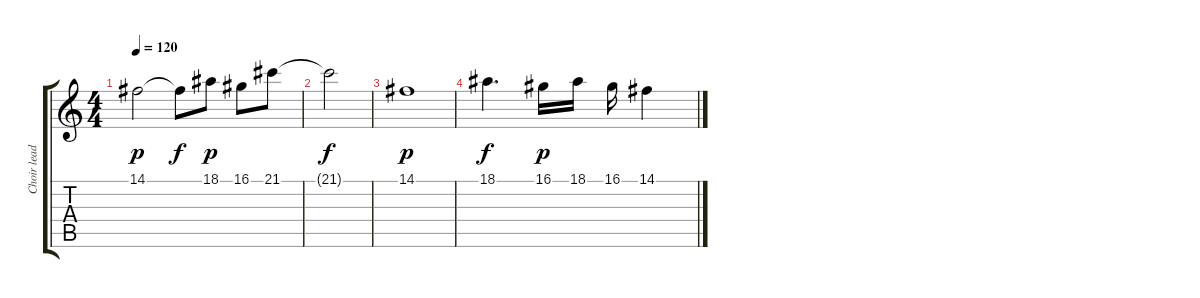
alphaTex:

\track ("Choir lead" "Choir lead") {instrument choiraahs}
\staff {score tabs}
\tuning (E4 B3 G3 D3 A2 E2) {hide}
\ts (4 4)
\tempo 120
\clef g2
\ks c
14.1.2{dy p} 14.1{t}.8{dy f} 18.1.8{dy p} 16.1.8 21.1.8 |
21.1{t}.2{dy f} |
14.1.1{dy p} |
18.1.4{d dy f} 16.1.16{dy p} 18.1.16 16.1.16 14.1.4
